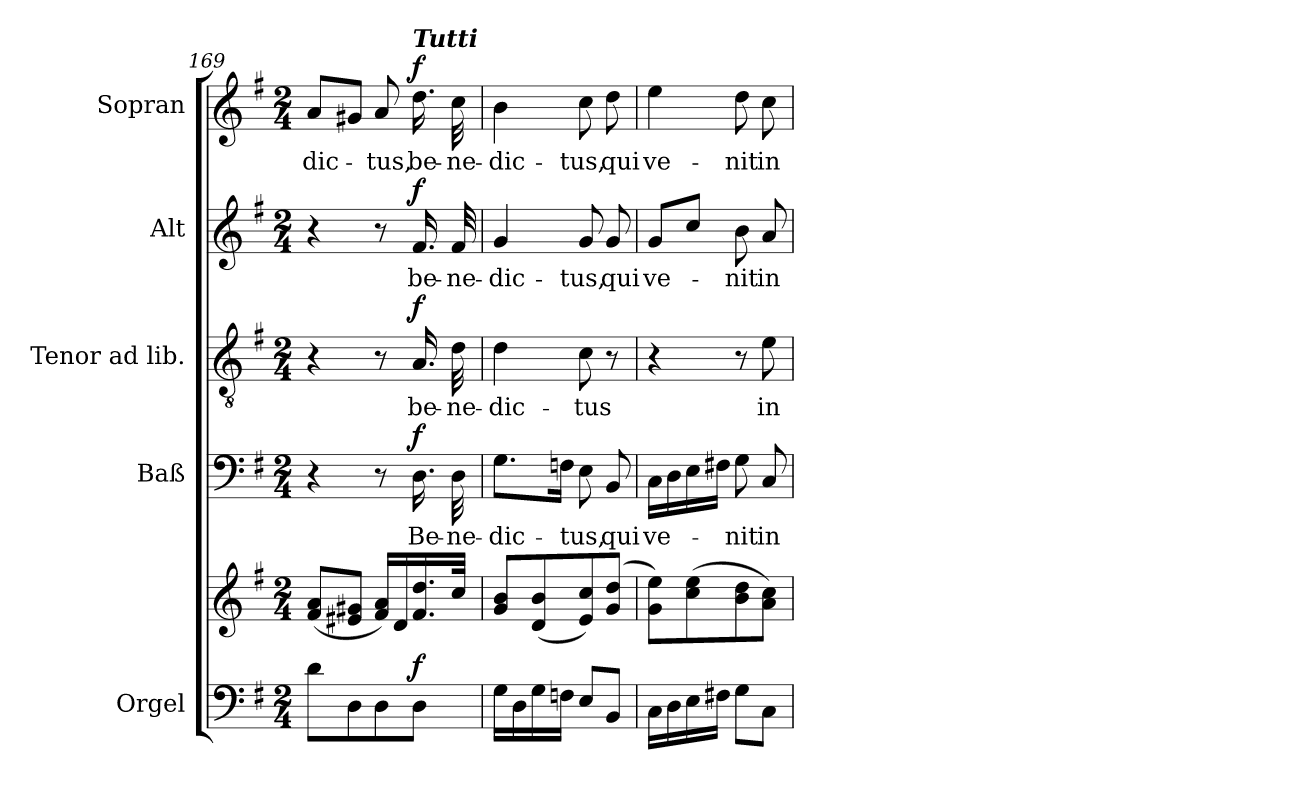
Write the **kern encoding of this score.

**kern	**kern	**dynam	**kern	**text	**dynam	**kern	**text	**dynam	**kern	**text	**dynam	**kern	**text	**dynam
*part5	*part5	*part5	*part4	*part4	*part4	*part3	*part3	*part3	*part2	*part2	*part2	*part1	*part1	*part1
*staff6	*staff5	*staff5/6	*staff4	*staff4	*staff4	*staff3	*staff3	*staff3	*staff2	*staff2	*staff2	*staff1	*staff1	*staff1
*I"Orgel	*	*	*I"Baß	*	*	*I"Tenor ad lib.	*	*	*I"Alt	*	*	*I"Sopran	*	*
*clefF4	*clefG2	*	*clefF4	*	*	*clefGv2	*	*	*clefG2	*	*	*clefG2	*	*
*k[f#]	*k[f#]	*	*k[f#]	*	*	*k[f#]	*	*	*k[f#]	*	*	*k[f#]	*	*
*G:	*G:	*	*G:	*	*	*G:	*	*	*G:	*	*	*G:	*	*
*M2/4	*M2/4	*	*M2/4	*	*	*M2/4	*	*	*M2/4	*	*	*M2/4	*	*
=169	=169	=169	=169	=169	=169	=169	=169	=169	=169	=169	=169	=169	=169	=169
!	!	!	!	!	!	!	!	!	!	!LO:LY:b	!	!	!LO:LY:b	!
8d\L	(<8f#/ 8a/L	.	4r	.	.	4r	.	.	4r	ni	.	8a/L	-dic-	.
8D\	8e#X/ 8g#X/J	.	.	.	.	.	.	.	.	.	.	8g#X/J	.	.
!	!	!	!	!	!	!	!	!	!	!	!	!	!LO:LY:b	!
8D\	16f#/ 16a/LL)	.	8r	.	.	8r	.	.	8r	.	.	8a/	-tus,	.
.	16d/	.	.	.	.	.	.	.	.	.	.	.	.	.
!	!	!	!	!	!	!	!	!	!	!	!	!LO:TX:a:Bi:t=Tutti	!	!
!	!	!LO:DY:a=2	!	!LO:LY:b	!LO:DY:a	!	!LO:LY:b	!LO:DY:a	!	!LO:LY:b	!LO:DY:a	!	!LO:LY:b	!LO:DY:a
8D\J	16.f#/ 16.dd/	f	16.D\	Be-	f	16.A/	be-	f	16.f#/	be-	f	16.dd\	be-	f
!	!	!	!	!LO:LY:b	!	!	!LO:LY:b	!	!	!LO:LY:b	!	!	!LO:LY:b	!
.	32cc/JJk	.	32D\	-ne-	.	32d\	-ne-	.	32f#/	-ne-	.	32cc\	-ne-	.
=170	=170	=170	=170	=170	=170	=170	=170	=170	=170	=170	=170	=170	=170	=170
!	!	!	!	!LO:LY:b	!	!	!LO:LY:b	!	!	!LO:LY:b	!	!	!LO:LY:b	!
16G\LL	8g/ 8b/L	.	8.G\L	-dic-	.	4d\	-dic-	.	4g/	-dic-	.	4b\	-dic-	.
16D\	.	.	.	.	.	.	.	.	.	.	.	.	.	.
16G\	(<8d/ 8b/	.	.	.	.	.	.	.	.	.	.	.	.	.
16Fn\JJ	.	.	16Fn\Jk	.	.	.	.	.	.	.	.	.	.	.
!	!	!	!	!LO:LY:b	!	!	!LO:LY:b	!	!	!LO:LY:b	!	!	!LO:LY:b	!
8E/L	8e/ 8cc/)	.	8E\	-tus,	.	8c\	-tus	.	8g/	-tus,	.	8cc\	-tus,	.
!	!	!	!	!LO:LY:b	!	!	!	!	!	!LO:LY:b	!	!	!LO:LY:b	!
8BB/J	(8g/ 8dd/J	.	8BB/	qui	.	8r	.	.	8g/	qui	.	8dd\	qui	.
!!LO:PB:g=z
=171	=171	=171	=171	=171	=171	=171	=171	=171	=171	=171	=171	=171	=171	=171
!	!	!	!	!LO:LY:b	!	!	!	!	!	!LO:LY:b	!	!	!LO:LY:b	!
16C\LL	8g\ 8ee\L)	.	16C\LL	ve-	.	4r	.	.	8g/L	ve-	.	4ee\	ve-	.
16D\	.	.	16D\	.	.	.	.	.	.	.	.	.	.	.
16E\	(>8cc\ 8ee\	.	16E\	.	.	.	.	.	8cc/J	.	.	.	.	.
16F#X\JJ	.	.	16F#X\JJ	.	.	.	.	.	.	.	.	.	.	.
!	!	!	!	!LO:LY:b	!	!	!	!	!	!LO:LY:b	!	!	!LO:LY:b	!
8G\L	8b\ 8dd\	.	8G\	-nit	.	8r	.	.	8b\	-nit	.	8dd\	-nit	.
!	!	!	!	!LO:LY:b	!	!	!LO:LY:b	!	!	!LO:LY:b	!	!	!LO:LY:b	!
8C\J	8a\ 8cc\J)	.	8C/	in	.	8e\	in	.	8a/	in	.	8cc\	in	.
=	=	=	=	=	=	=	=	=	=	=	=	=	=	=
*-	*-	*-	*-	*-	*-	*-	*-	*-	*-	*-	*-	*-	*-	*-
